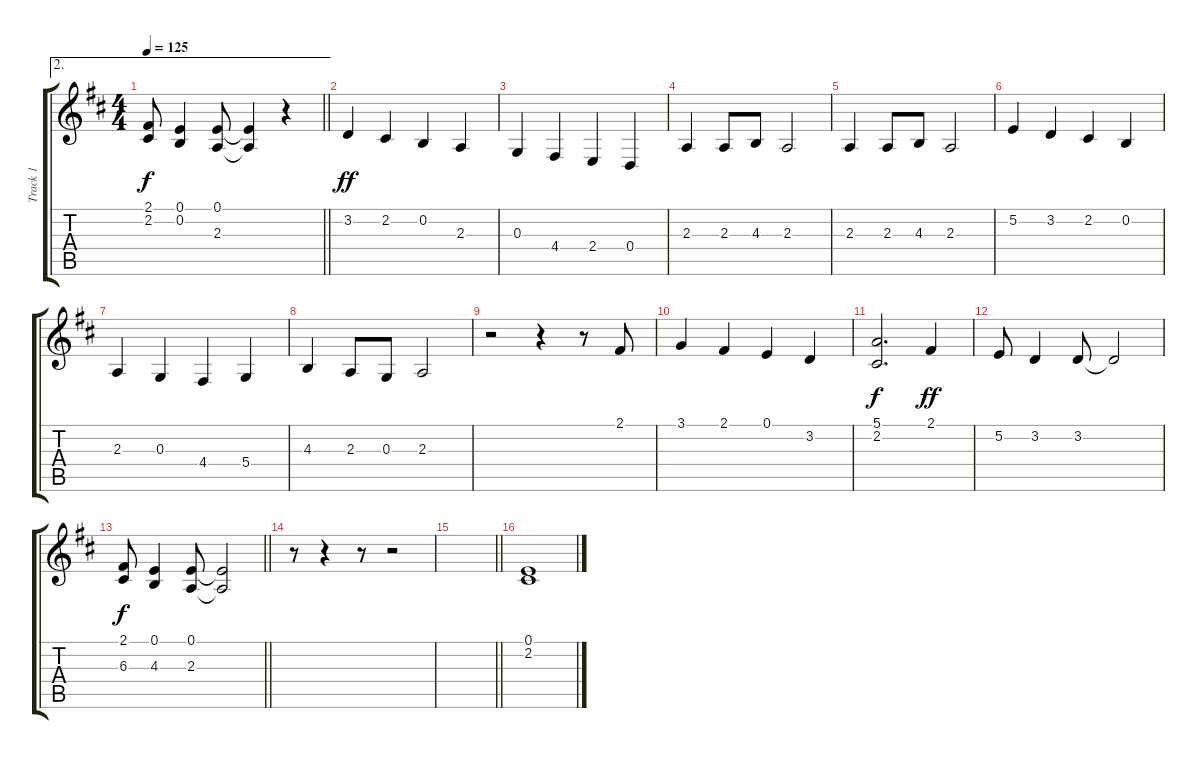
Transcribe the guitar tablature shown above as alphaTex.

\track ("Track 1" "Track 1") {instrument tenorsax}
\staff {score tabs}
\tuning (E4 B3 G3 D3 A2 E2) {hide}
\ae 2
\ts (4 4)
\tempo 125
\clef g2
\barLineRight lightlight
\ks d
(2.1 2.2).8{dy f} (0.1 0.2).4 (0.1 2.3).8 (0.1{t} 2.3{t}).4 r.4 |
3.2.4{dy ff} 2.2.4 0.2.4 2.3.4 |
0.3.4 4.4.4 2.4.4 0.4.4 |
2.3.4 2.3.8 4.3.8 2.3.2 |
2.3.4 2.3.8 4.3.8 2.3.2 |
5.2.4 3.2.4 2.2.4 0.2.4 |
2.3.4 0.3.4 4.4.4 5.4.4 |
4.3.4 2.3.8 0.3.8 2.3.2 |
r.2 r.4 r.8 2.1.8 |
3.1.4 2.1.4 0.1.4 3.2.4 |
(5.1 2.2).2{d dy f} 2.1.4{dy ff} |
5.2.8 3.2.4 3.2.8 3.2{t}.2 |
\barLineRight lightlight
(2.1 6.3).8{dy f} (0.1 4.3).4 (0.1 2.3).8 (0.1{t} 2.3{t}).2 |
r.8 r.4 r.8 r.2 |
\barLineRight lightlight
|
(0.1 2.2).1
